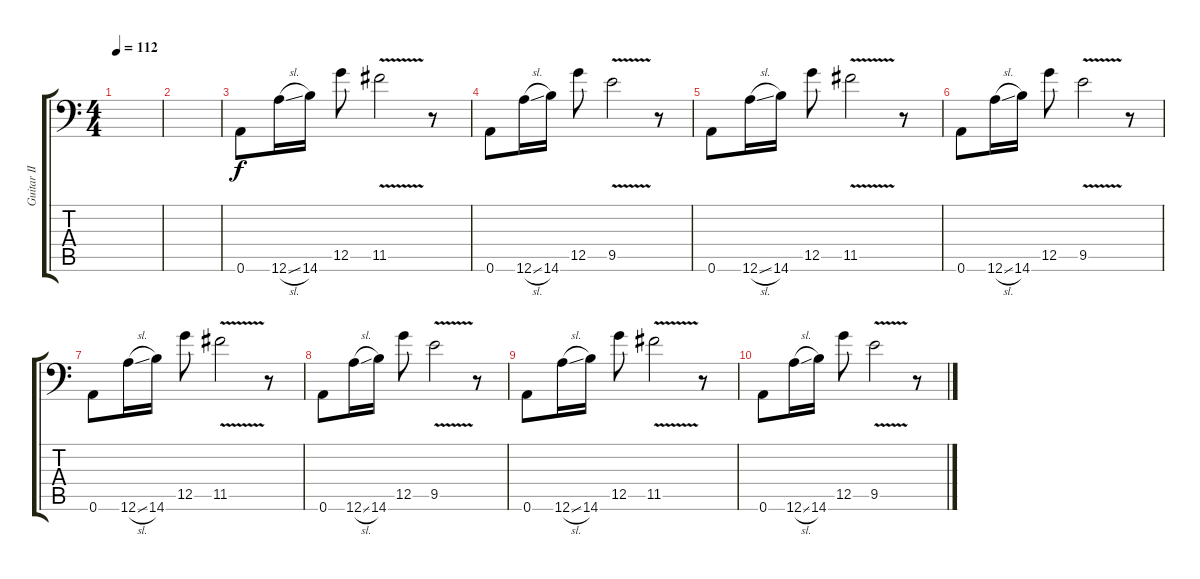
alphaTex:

\track ("Guitar II" "Guitar II") {instrument overdrivenguitar}
\staff {score tabs}
\tuning (D4 A3 F3 C3 G2 A1) {hide}
\ts (4 4)
\tempo 112
\clef f4
\ks c
|
|
0.6.8 12.6{sl}.16 14.6.16 12.5.8 11.5{v}.2 r.8 |
0.6.8 12.6{sl}.16 14.6.16 12.5.8 9.5{v}.2 r.8 |
0.6.8 12.6{sl}.16 14.6.16 12.5.8 11.5{v}.2 r.8 |
0.6.8 12.6{sl}.16 14.6.16 12.5.8 9.5{v}.2 r.8 |
0.6.8 12.6{sl}.16 14.6.16 12.5.8 11.5{v}.2 r.8 |
0.6.8 12.6{sl}.16 14.6.16 12.5.8 9.5{v}.2 r.8 |
0.6.8 12.6{sl}.16 14.6.16 12.5.8 11.5{v}.2 r.8 |
0.6.8 12.6{sl}.16 14.6.16 12.5.8 9.5{v}.2 r.8
